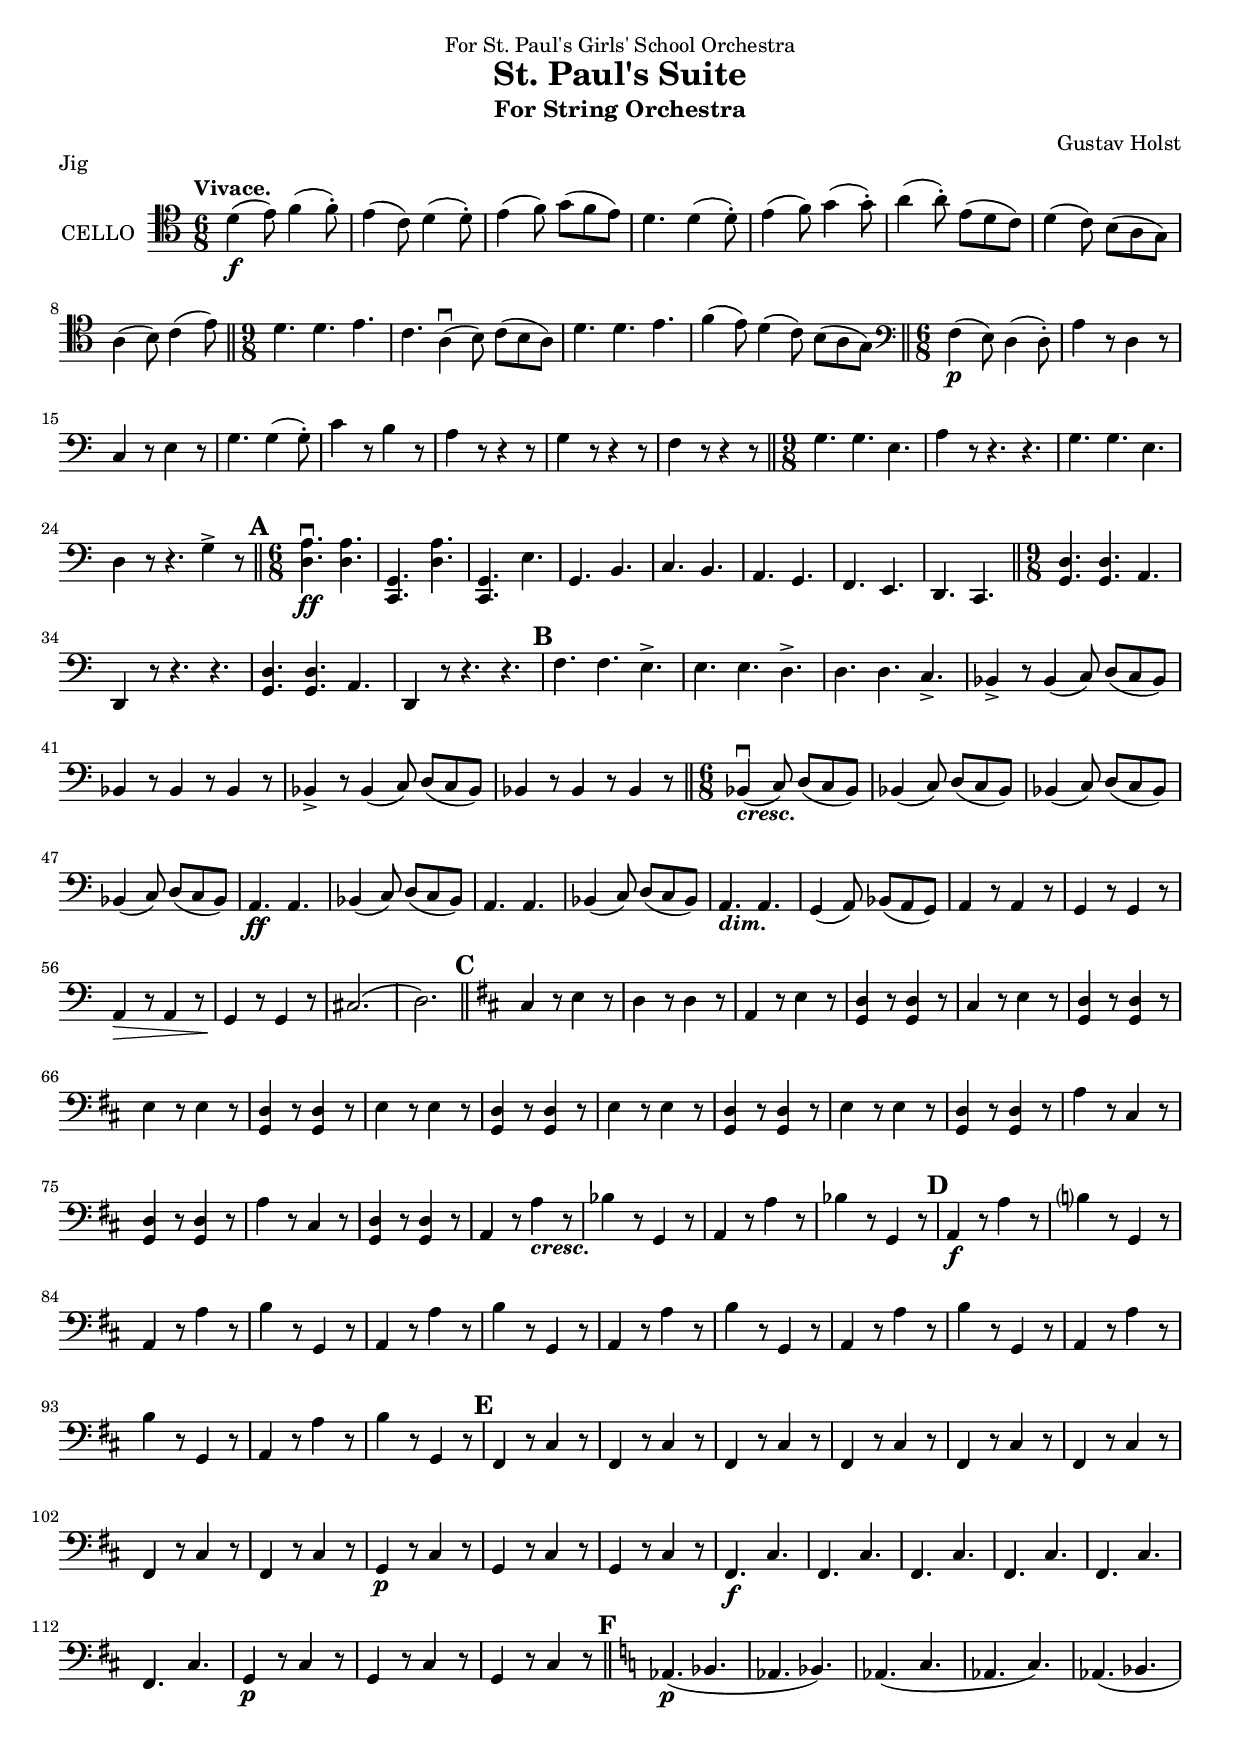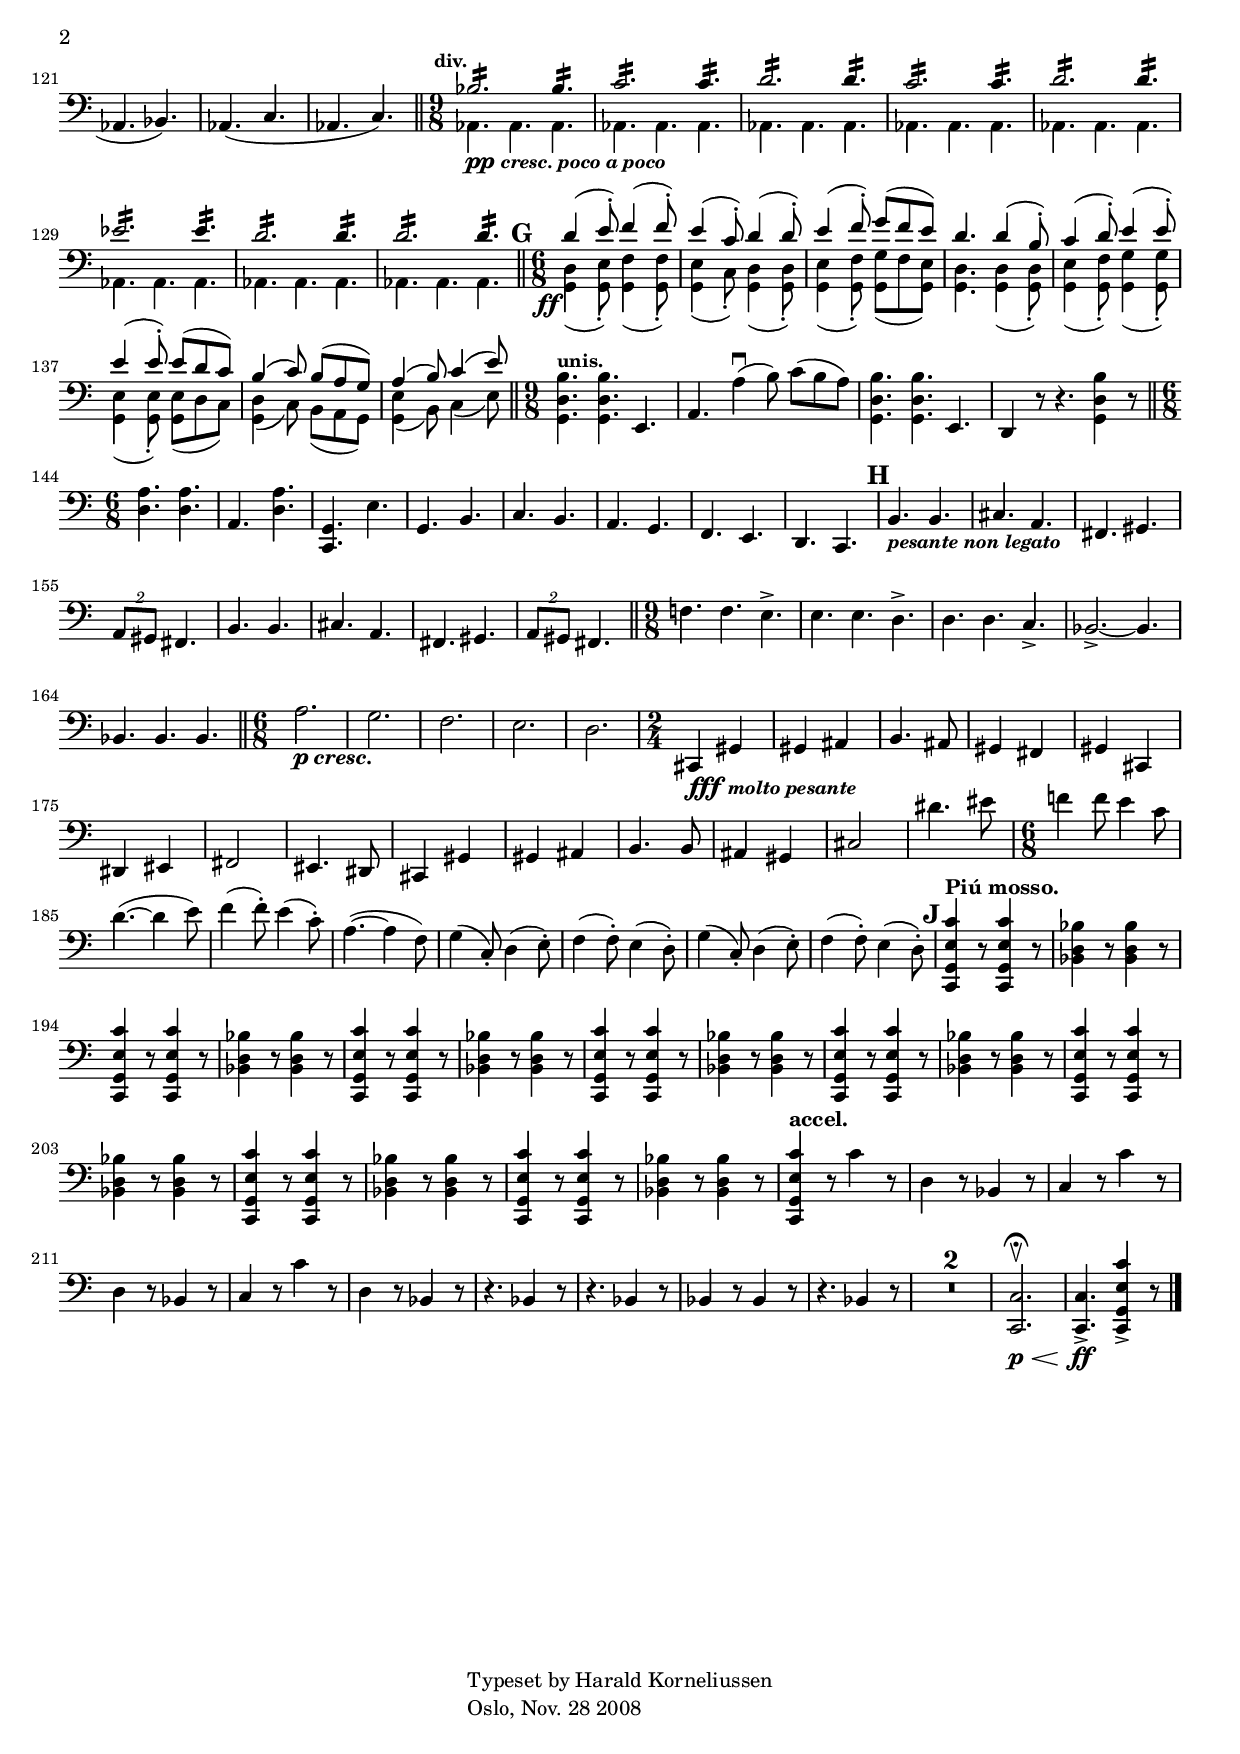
\include "norsk.ly"
\include "defs.ily"
marks = {
    \set Score.markFormatter = #format-mark-box-numbers

    % Following convension in the 1922 score, we use double bar lines before key 
    % and tempo changes.
    
    \tempo "Vivace."
    s1*6/8 * 8 \bar "||"
    s1*9/8 * 4 \bar "||"
    s1*6/8 * 8 \bar "||"
    s1*9/8 * 4 \bar "||"
    \mark \default % First rehearsal mark, measure 25
    s1*6/8 * 8 \bar "||"
    s1*9/8 * 4 
    \mark \default % Second rehearsal mark, measure 37
    s1*9/8 * 7 \bar "||"
    s1*6/8 * 16 \bar "||" % Due to key change
    \mark \default % Third rehearsal mark, measure 60
    s1*6/8 * 22
    \mark \default % Fourth rehearsal mark, measure 82
    s1*6/8 * 14
    \mark \default % Fifth rehearsal mark, measure 96
    s1*6/8 * 20 \bar "||" % due to key change
    \mark \default % Sixth rehearsal mark, measure 116
    s1*6/8 * 8 \bar "||"
    s1*9/8 * 8 \bar "||"
    \mark \default % Seventh rehearsal mark, measure 132
    s1*6/8 * 8 \bar "||"
    s1*9/8 * 4 \bar "||"
    s1*6/8 * 8
    \mark \default % Eight rehearsal mark, measure 152
    s1*6/8 * 8 \bar "||"
    s1*9/8 * 5 \bar "||"
    s1*6/8 * 27
    % The tempo mark messes with placement of the rehearsal mark.
    \once \override Score.RehearsalMark.self-alignment-X = #0.5
    \mark \default % Ninth rehearsal mark, measure 192
    \tempo \markup "Piú mosso."
    s1*6/8 * 16
    \tempo \markup {"accel."}
    s1*6/8 * 14 \bar "|."
}


cello = 
    {
      \set Staff.instrumentName = \markup { \hcenter-in #10 { "CELLO" }}
      \relative c' 
      {
        \clef tenor
        \unisonOpening
        \time 6/8
        \clef bass
        f4\p( e8) d4( d8)-.
        a'4 r8 d,4 r8
        c4 r8 e4 r8
        g4. g4( g8)-.
        c4 r8 h4 r8 
        a4 r8 r4 r8
        g4 r8 r4 r8
        f4 r8 r4 r8
        \time 9/8
        g4. g e
        a4 r8 r4. r4.
        g4. g e
        d4 r8 r4. g4-> r8
        % First rehearsal mark
        \time 6/8
        <a d,>4.\downbow\ff <a d,>
        <g, c,> <d' a'>
        <g, c,> e'
        g, h
        c h
        a g
        f e
        d c
        \time 9/8
        <g' d'> <g d'> a
        d,4 r8 r4. r4.
        <g d'> <g d'> a
        d,4 r8 r4. r4.
        % Second rehearsal mark
        f'4. f e->
        e e d->
        d d c->
        b4-> r8 b4( c8) d( c b)
        b4 r8 b4 r8 b4 r8
        b4-> r8 b4( c8) d( c b)
        b4 r8 b4 r8 b4 r8
        \time 6/8
        b4-\crescdot\downbow( c8) d( c b)
        b4( c8) d( c b)
        b4( c8) d( c b)
        b4( c8) d( c b)
        a4.\ff a
        b4( c8) d( c b)
        a4. a
        b4( c8) d( c b)
        a4.-\dimdot a
        g4( a8) b( a g)
        a4 r8 a4 r8
        g4 r8 g4 r8
        a4\> r8 a4 r8
        g4\! r8 g4 r8
        cis2.(
        d)
        % Third rehearsal mark
        \key d \major
        cis4 r8 e4 r8 
        d4 r8 d4 r8
        a4 r8 e'4 r8
        <d g,>4 r8 <d g,>4 r8
        cis4 r8 e4 r8
        <d g,>4 r8 <d g,>4 r8
        e4 r8 e4 r8
        <d g,>4 r8 <d g,>4 r8
        e4 r8 e4 r8
        <d g,>4 r8 <d g,>4 r8
        e4 r8 e4 r8
        <d g,>4 r8 <d g,>4 r8
        e4 r8 e4 r8
        <d g,>4 r8 <d g,>4 r8
        a'4 r8 cis,4 r8
        <d g,>4 r8 <d g,>4 r8
        a'4 r8 cis,4 r8
        <d g,>4 r8 <d g,>4 r8
        a4 r8 a'4-\crescdot r8
        b4 r8 g,4 r8
        a4 r8 a'4 r8
        b4 r8 g,4 r8
        % Rehearsal mark 4
        a4\f r8 a'4 r8
        h?4 r8 g,4 r8
        a4 r8 a'4 r8
        h4 r8 g,4 r8
        a4 r8 a'4 r8
        h4 r8 g,4 r8
        a4 r8 a'4 r8
        h4 r8 g,4 r8
        a4 r8 a'4 r8
        h4 r8 g,4 r8
        a4 r8 a'4 r8
        h4 r8 g,4 r8
        a4 r8 a'4 r8
        h4 r8 g,4 r8
        % Rehearsal mark 5
        fis4 r8 cis'4 r8
        fis,4 r8 cis'4 r8
        fis,4 r8 cis'4 r8
        fis,4 r8 cis'4 r8
        fis,4 r8 cis'4 r8
        fis,4 r8 cis'4 r8
        fis,4 r8 cis'4 r8
        fis,4 r8 cis'4 r8
        g4\p r8 cis4 r8
        g4 r8 cis4 r8
        g4 r8 cis4 r8
        fis,4.\f cis'
        fis, cis'
        fis, cis'
        fis, cis'
        fis, cis'
        fis, cis'
        g4\p r8 cis4 r8
        g4 r8 cis4 r8
        g4 r8 cis4 r8
        % Rehearsal mark 6
        \key a \minor
        as4.\p( b
        as b)
        as( c
        as c)
        as( b
        as b)
        as( c
        as c)
        \time 9/8
        <<
          {
            \repeat "tremolo" 12 b'16-\tweak self-alignment-X #1.0 ^\divdot_\ppcrescpoco
              \repeat "tremolo" 6 b16
            \repeat "tremolo" 12 c16 \repeat "tremolo" 6 c16
            \repeat "tremolo" 12 d16 \repeat "tremolo" 6 d16
            \repeat "tremolo" 12 c16 \repeat "tremolo" 6 c16
            \repeat "tremolo" 12 d16 \repeat "tremolo" 6 d16
            \repeat "tremolo" 12 es16 \repeat "tremolo" 6 es16
            \repeat "tremolo" 12 d16 \repeat "tremolo" 6 d16
            \repeat "tremolo" 12 d16 \repeat "tremolo" 6 d16
          } \\
          {
            as,4. as as
            as as as
            as as as
            as as as
            as as as
            as as as
            as as as
            as as as
          }
        >>
       % Rehearsal mark 7
       \time 6/8
       <<
        {
         d'4( e8)-. f4( f8)-.
         e4( c8)-. d4( d8)-.
         e4( f8)-. g( f e)
         d4. d4( h8)-.
         c4( d8)-. e4( e8)-.
         e4( e8)-. e( d c)
         h4( c8) h( a g)
         a4( h8) c4( e8)
        } \\
        {
          <d, g,>4(-\tweak self-alignment-X #2.0 \ff <e g,>8)-. <f g,>4( <f g,>8)-.
          <e g,>4( c8)-. <d g,>4( <d g,>8)-.
          <e g,>4( <f g,>8)-. <g g,>( f <e g,>)
          <d g,>4. <d g,>4( <d g,>8)-.
          <e g,>4( <f g,>8)-. <g g,>4( <g g,>8)-.
          <e g,>4( <e g,>8)-. <e g,>8( d c)
          <d g,>4( c8) h (a g)
          <g e'>4( h8) c4( e8)
        }
       >>
       \time 9/8
       <g, d' h'>4.^\unisdot <g d' h'> e
       a a'4(\downbow h8) c( h a)
       <g, d' h'>4. <g d' h'> e
       d4 r8 r4. <g d' h'>4 r8
       \time 6/8
       <d' a'>4. <d a'>
       a <d a'>
       <g, c,> e'
       g, h
       c h
       a g
       f e
       d c
       % Rehearsal mark 8
       h'-\pesantenonleg h
       cis a
       fis gis
       \times 3/2 {a8 gis} fis4.
       h h
       cis a
       fis gis
       \times 3/2 {a8 gis} fis4.
       \time 9/8
       f'! f e->
       e e d->
       d d c->
       b2.->~ b4.
       b b b
       \time 6/8
       a'2.-\pcrescdot
       g
       f
       e
       d
       \set Staff.timeSignatureFraction = #'(2 . 4)
       \scaleDurations #'(3 . 2) 
       {
         cis,4-\fffmoltopesante gis'
         gis ais
         h4. ais8
         gis4 fis
         gis cis,
         dis eis
         fis2
         eis4. dis8
         cis4 gis'
         gis ais
         h4. h8
         ais4 gis
         cis2
         dis'4. eis8
       }
       \set Staff.timeSignatureFraction = #'(6 . 8)
       f!4 f8 e4 c8
       d4.~( d4 e8)
       f4( f8)-. e4( c8)-.
       a4.~( a4 f8)
       g4( c,8)-. d4( e8)-.
       f4( f8)-. e4( d8)-.
       g4( c,8)-. d4( e8)-.
       f4( f8)-. e4( d8)-.
    }
    
    % Rehearsal mark nine
    <e c' g, c,>4 r8 <e c' g, c,>4 r8
    <d b, b>4 r8 <d b, b>4 r8
    <e c' g, c,>4 r8 <e c' g, c,>4 r8
    <d b, b>4 r8 <d b, b>4 r8
    <e c' g, c,>4 r8 <e c' g, c,>4 r8
    <d b, b>4 r8 <d b, b>4 r8
    <e c' g, c,>4 r8 <e c' g, c,>4 r8
    <d b, b>4 r8 <d b, b>4 r8
    <e c' g, c,>4 r8 <e c' g, c,>4 r8
    <d b, b>4 r8 <d b, b>4 r8
    <e c' g, c,>4 r8 <e c' g, c,>4 r8
    <d b, b>4 r8 <d b, b>4 r8
    <e c' g, c,>4 r8 <e c' g, c,>4 r8
    <d b, b>4 r8 <d b, b>4 r8
    <e c' g, c,>4 r8 <e c' g, c,>4 r8
    <d b, b>4 r8 <d b, b>4 r8
    <e c' g, c,>4 r8 c'4 r8
    d4 r8 b,4 r8
    c4 r8 c'4 r8
    d4 r8 b,4 r8
    c4 r8 c'4 r8
    d4 r8 b,4 r8
    r4. b,4 r8
    r4. b,4 r8
    b,4 r8 b,4 r8
    r4. b,4 r8
    R2.*2
    <c c,>2.\p\fermata\upbow\<
    <c c,>4.\!->\ff <e c' g, c,>4-> r8
  }

\include "header.ily"

#(set-global-staff-size 18)

\score {
    \new Staff {
        \set Score.skipBars = ##t
        \set Staff.midiInstrument = "cello" << \marks \cello >> 
    }

    \header {
        piece = "Jig"
    }
    
    \layout {
    }
}

\paper {
}